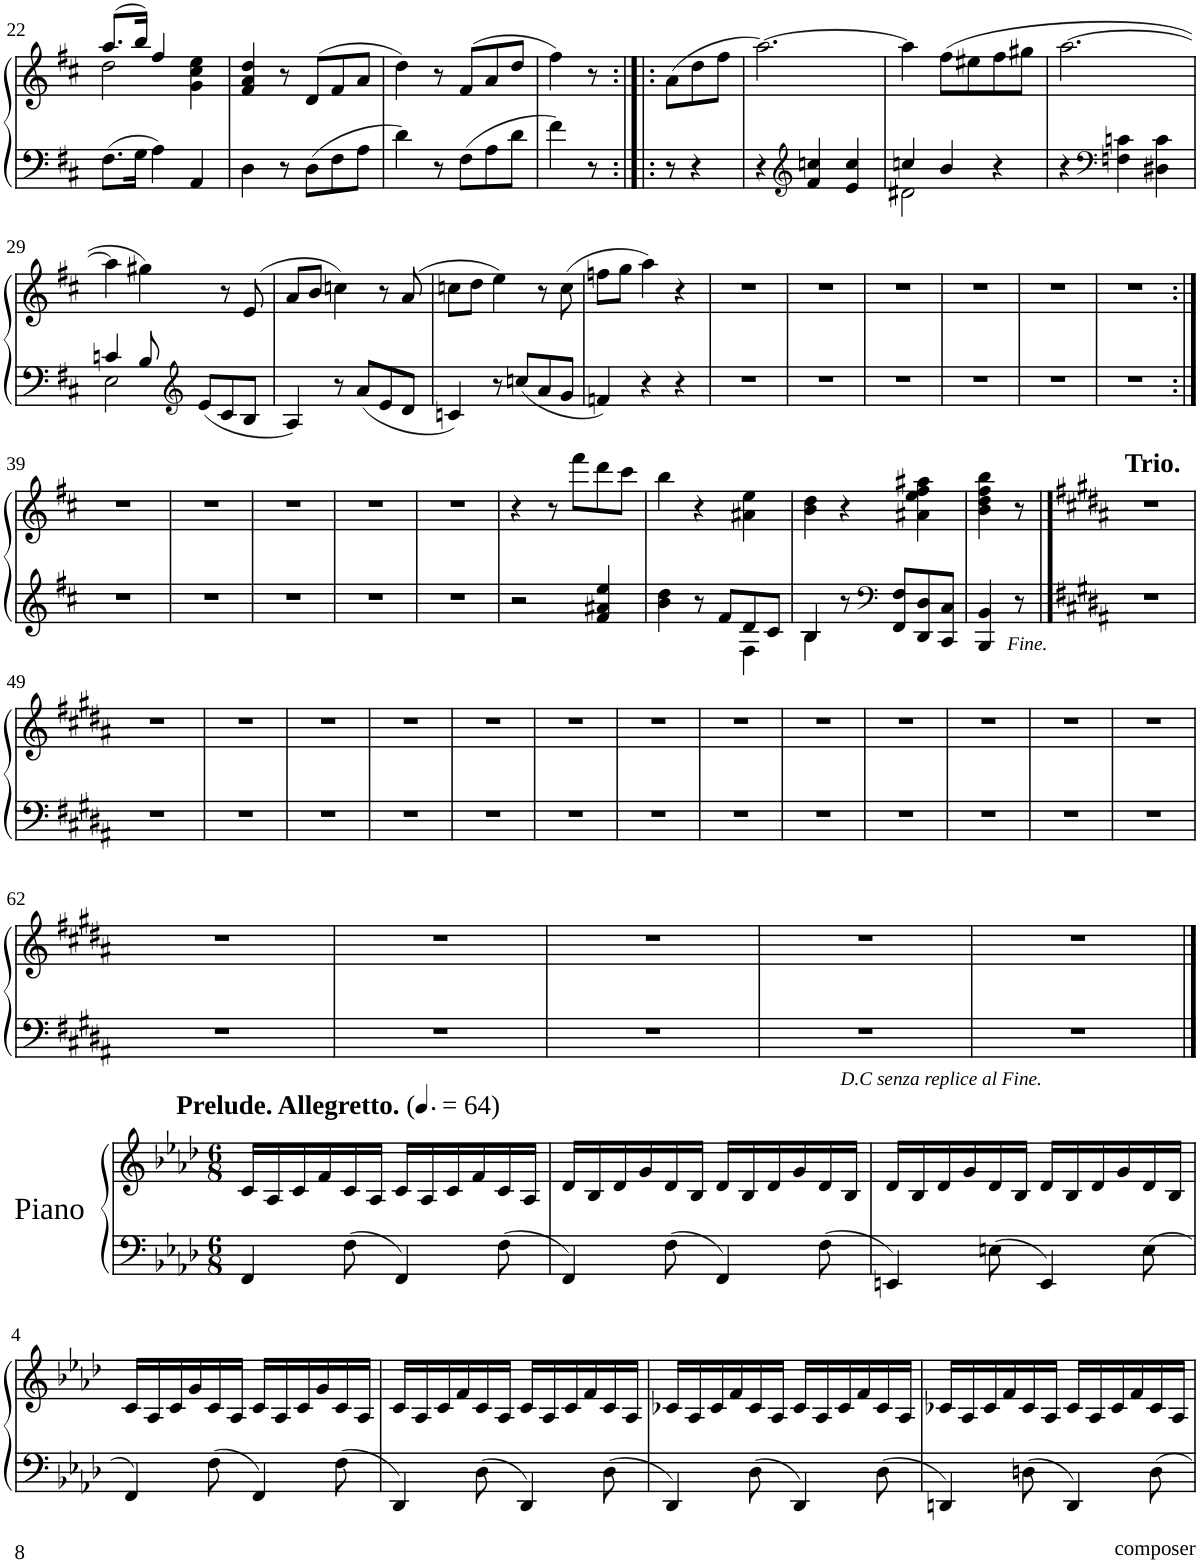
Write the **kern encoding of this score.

**kern	**kern
*part1	*part1
*staff2	*staff1
*I"Piano	*
*I'Pno	*
!!LO:PB:g=z
*clefF4	*clefG2
*k[f#c#]	*k[f#c#]
*M3/4	*M3/4
=22	=22
*	*^
8.F#\L	(8.aa/L	2dd\
16G\Jk	16bb/Jk)	.
4A\	4ff#/	.
4AA/	4g\ 4cc#\ 4ee\	4ryy
*	*v	*v
=23	=23
4D\	4f#/ 4a/ 4dd/
8r	8r
8D\L	(8d/L
8F#\	8f#/
8A\J	8a/J
=24	=24
4d\	4dd\)
8r	8r
8F#\L	(8f#/L
8A\	8a/
8d\J	8dd/J
=25	=25
4f#\	4ff#\)
8r	8r
=25X1:|!|:	=25X1:|!|:
8r	(8a\L
4r	8dd\
.	8ff#\J
=26	=26
4r	[2.aa\)
*clefG2	*
4f#/ 4ccn/	.
4e/ 4cc/	.
=27	=27
*^	*
4ccn/	2d#X\	4aa\]
4b/	.	(8ff#\L
.	.	8ee#X\
4r	4ryy	8ff#\
.	.	8gg#X\J
*v	*v	*
=28	=28
4r	[2.aa\
*clefF4	*
4Fn\ 4cn\	.
4D#X\ 4c\	.
!!LO:LB:g=z
=29	=29
*^	*
4cn/	2E\	4aa\]
8B/	.	4gg#X\)
*clefG2	*	*
8e/L	.	.
8c/	4ryy	8r
8B/J	.	(8e/
*v	*v	*
=30	=30
4A/	8a/L
.	8b/J
8r	4ccn\)
8a/L	.
8e/	8r
8d/J	(>8a/
=31	=31
4cn/	8ccn\L
.	8dd\J
8r	4ee\)
8ccn/L	.
8a/	8r
8g/J	(8cc\
=32	=32
4fn/	8ffn\L
.	8gg\J
4r	4aa\)
4r	4r
=33	=33
2.r	2.r
=34	=34
2.r	2.r
=35	=35
2.r	2.r
=36	=36
2.r	2.r
=37	=37
2.r	2.r
=38	=38
2.r	2.r
!!LO:LB:g=z
=39:|!	=39:|!
2.r	2.r
=40	=40
2.r	2.r
=41	=41
2.r	2.r
=42	=42
2.r	2.r
=43	=43
2.r	2.r
=44	=44
2r	4r
.	8r
.	8fff#\L
4f#/ 4a#X/ 4ee/	8ddd\
.	8ccc#\J
=45	=45
*^	*
4b\ 4dd\	2ryy	4bb\
8r	.	4r
8f#/L	.	.
8d/	4F#\	4a#X\ 4ee\
8c#/J	.	.
=46	=46	=46
4B/	4B\	4b\ 4dd\
8r	2ryy	4r
*clefF4	*	*
8FF#/ 8F#/L	.	.
8DD/ 8D/	.	4a#X\ 4ee\ 4ff#\ 4aa#X\
8CC#/ 8C#/J	.	.
*v	*v	*
=47	=47
4BBB/ 4BB/	4b\ 4dd\ 4ff#\ 4bb\
8r	8r
==48	==48
*k[f#c#g#d#a#]	*k[f#c#g#d#a#]
!	!LO:TX:a:B:t=Trio.
2.r	2.r
!!LO:LB:g=z
=49	=49
2.r	2.r
=50	=50
2.r	2.r
=51	=51
2.r	2.r
=52	=52
2.r	2.r
=53	=53
2.r	2.r
=54	=54
2.r	2.r
=55	=55
2.r	2.r
=56	=56
2.r	2.r
=57	=57
2.r	2.r
=58	=58
2.r	2.r
=59	=59
2.r	2.r
=60	=60
2.r	2.r
=61	=61
2.r	2.r
!!LO:LB:g=z
=62	=62
2.r	2.r
=63	=63
2.r	2.r
=64	=64
2.r	2.r
=65	=65
2.r	2.r
=66	=66
!LO:TX:b:i:t=D.C senza replice al Fine.	!
2.r	2.r
!!LO:LB:g=z
==1	==1
*k[b-e-a-d-]	*k[b-e-a-d-]
*M6/8	*M6/8
*	*MM96
!	!LO:TX:a:B:t=Prelude. Allegretto.
4FF/	16c/LL
.	16A-/
.	16c/
.	16f/
8F\	16c/
.	16A-/JJ
4FF/	16c/LL
.	16A-/
.	16c/
.	16f/
8F\	16c/
.	16A-/JJ
=2	=2
4FF/	16d-/LL
.	16B-/
.	16d-/
.	16g/
8F\	16d-/
.	16B-/JJ
4FF/	16d-/LL
.	16B-/
.	16d-/
.	16g/
8F\	16d-/
.	16B-/JJ
=3	=3
4EEn/	16d-/LL
.	16B-/
.	16d-/
.	16g/
8En\	16d-/
.	16B-/JJ
4EE/	16d-/LL
.	16B-/
.	16d-/
.	16g/
8E\	16d-/
.	16B-/JJ
!!LO:LB:g=z
=4	=4
4FF/	16c/LL
.	16A-/
.	16c/
.	16g/
8F\	16c/
.	16A-/JJ
4FF/	16c/LL
.	16A-/
.	16c/
.	16g/
8F\	16c/
.	16A-/JJ
=5	=5
4DD-/	16c/LL
.	16A-/
.	16c/
.	16f/
8D-\	16c/
.	16A-/JJ
4DD-/	16c/LL
.	16A-/
.	16c/
.	16f/
8D-\	16c/
.	16A-/JJ
=6	=6
4DD-/	16c-X/LL
.	16A-/
.	16c-/
.	16f/
8D-\	16c-/
.	16A-/JJ
4DD-/	16c-/LL
.	16A-/
.	16c-/
.	16f/
8D-\	16c-/
.	16A-/JJ
=7	=7
4DDn/	16c-X/LL
.	16A-/
.	16c-/
.	16f/
8Dn\	16c-/
.	16A-/JJ
4DD/	16c-/LL
.	16A-/
.	16c-/
.	16f/
8D\	16c-/
.	16A-/JJ
=	=
*-	*-
